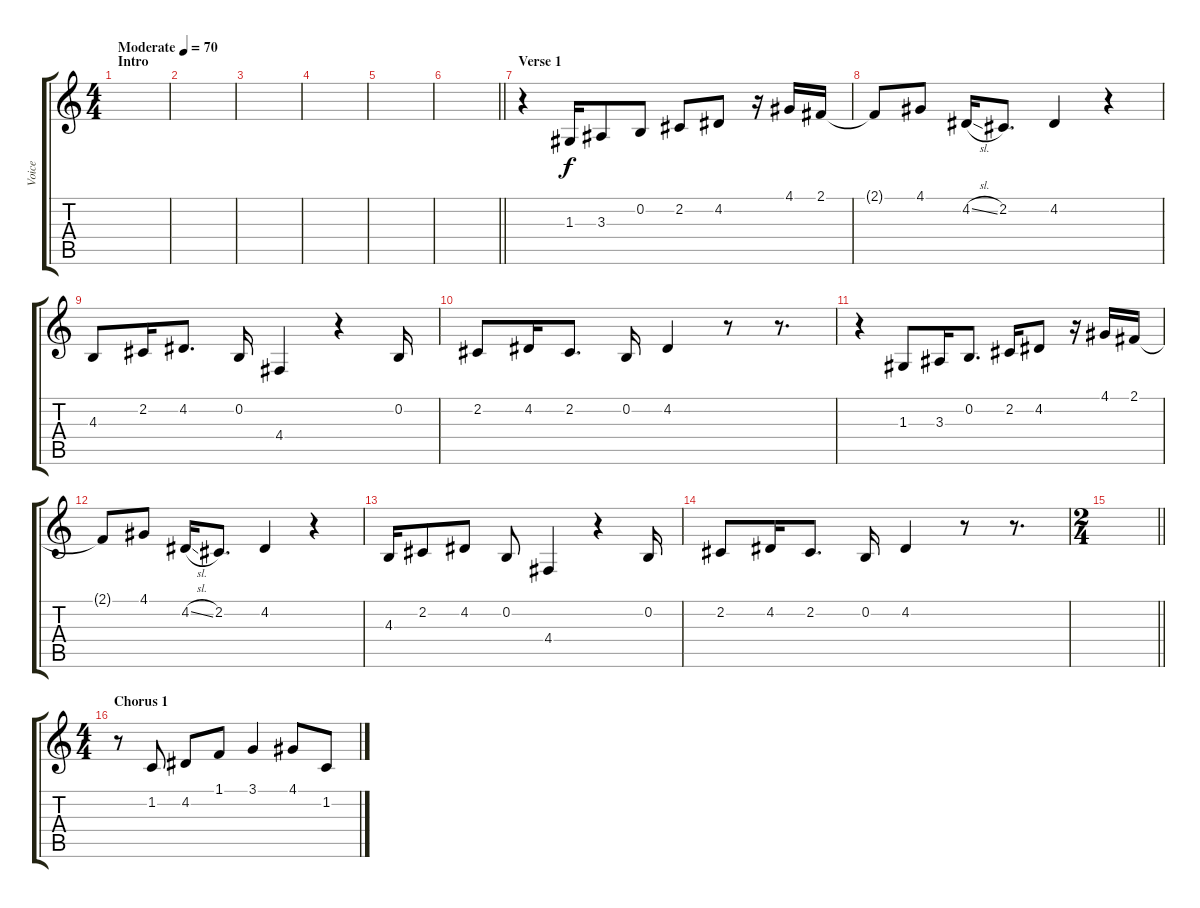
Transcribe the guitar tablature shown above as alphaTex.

\track ("Voice" "Voice") {instrument flute}
\staff {score tabs}
\tuning (E4 B3 G3 D3 A2 E2) {hide}
\ts (4 4)
\section ("" "Intro")
\tempo (70 "Moderate")
\clef g2
\ks c
|
|
|
|
|
\barLineRight lightlight
|
\section ("" "Verse 1")
r.4 1.3.16 3.3.8 0.2.8 2.2.8 4.2.8 r.16 4.1.16 2.1.16 |
2.1{t}.8 4.1.8 4.2{sl}.16 2.2.8{d} 4.2.4 r.4 |
4.3.8 2.2.16 4.2.8{d} 0.2.16 4.4.4 r.4 0.2.16 |
2.2.8 4.2.16 2.2.8{d} 0.2.16 4.2.4 r.8 r.8{d} |
r.4 1.3.8 3.3.16 0.2.8{d} 2.2.16 4.2.8 r.16 4.1.16 2.1.16 |
2.1{t}.8 4.1.8 4.2{sl}.16 2.2.8{d} 4.2.4 r.4 |
4.3.16 2.2.8 4.2.8 0.2.8 4.4.4 r.4 0.2.16 |
2.2.8 4.2.16 2.2.8{d} 0.2.16 4.2.4 r.8 r.8{d} |
\ts (2 4)
\barLineRight lightlight
|
\ts (4 4)
\section ("" "Chorus 1")
r.8 1.2.8 4.2.8 1.1.8 3.1.4 4.1.8 1.2.8
